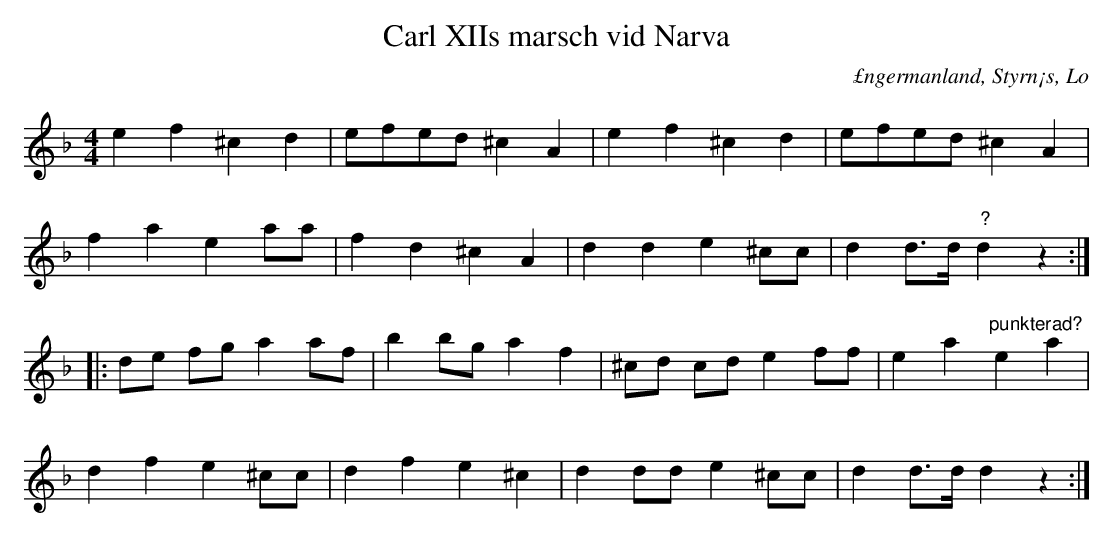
X:1
T: Carl XIIs marsch vid Narva
M: 4/4
L: 1/8
O: £ngermanland, Styrn¡s, Lo
Q: 190
K: Dm
e2 f2 ^c2 d2 | efed ^c2 A2 | e2 f2 ^c2 d2 | efed ^c2 A2 |
f2a2 e2 aa | f2 d2 ^c2 A2 | d2 d2 e2 ^cc | d2 d>d "?"d2 z2 ::
de fg a2 af | b2 bg a2 f2 | ^cd cd e2 ff | e2 a2 "punkterad?"e2 a2 |
d2 f2 e2 ^cc | d2 f2 e2 ^c2 | d2 dd e2 ^cc | d2 d>d d2 z2 :|
